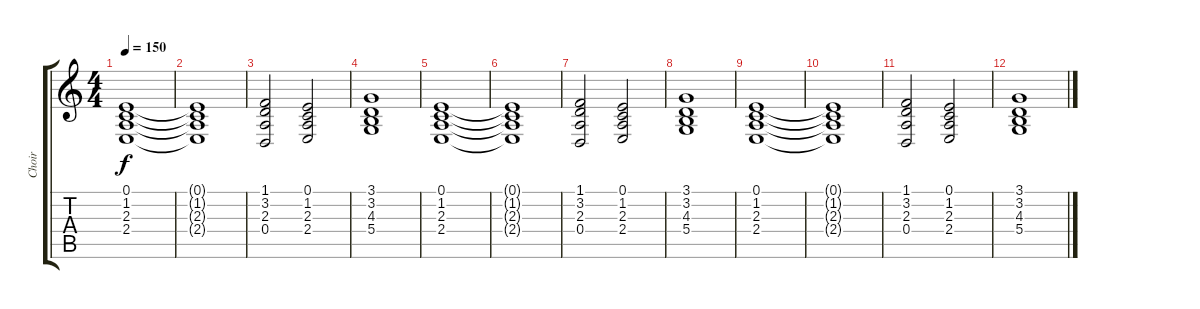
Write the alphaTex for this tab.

\track ("Choir" "Choir") {instrument choiraahs}
\staff {score tabs}
\tuning (E4 B3 G3 D3 A2 E2) {hide}
\ts (4 4)
\tempo 150
\clef g2
\ks c
(0.1 1.2 2.3 2.4).1{dy f} |
(0.1{t} 1.2{t} 2.3{t} 2.4{t}).1 |
(1.1 3.2 2.3 0.4).2 (0.1 1.2 2.3 2.4).2 |
(3.1 3.2 4.3 5.4).1 |
(0.1 1.2 2.3 2.4).1 |
(0.1{t} 1.2{t} 2.3{t} 2.4{t}).1 |
(1.1 3.2 2.3 0.4).2 (0.1 1.2 2.3 2.4).2 |
(3.1 3.2 4.3 5.4).1 |
(0.1 1.2 2.3 2.4).1 |
(0.1{t} 1.2{t} 2.3{t} 2.4{t}).1 |
(1.1 3.2 2.3 0.4).2 (0.1 1.2 2.3 2.4).2 |
(3.1 3.2 4.3 5.4).1
